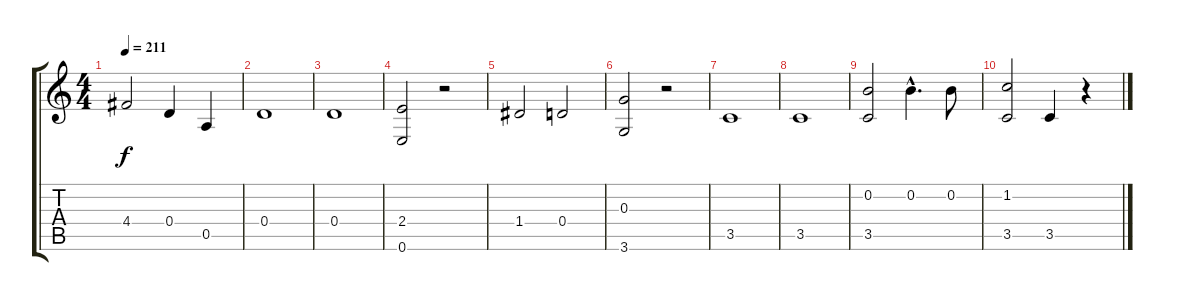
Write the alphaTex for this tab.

\track "" {instrument contrabass}
\staff {score tabs}
\tuning (E4 B3 G3 D3 A2 E2) {hide}
\ts (4 4)
\tempo 211
\clef g2
\ks c
4.4.2{dy f} 0.4.4 0.5.4 |
0.4.1 |
0.4.1 |
(2.4 0.6).2 r.2 |
1.4.2 0.4.2 |
(0.3 3.6).2 r.2 |
3.5.1 |
3.5.1 |
(0.2 3.5).2 0.2{hac}.4{d} 0.2.8 |
(1.2 3.5).2 3.5.4 r.4
